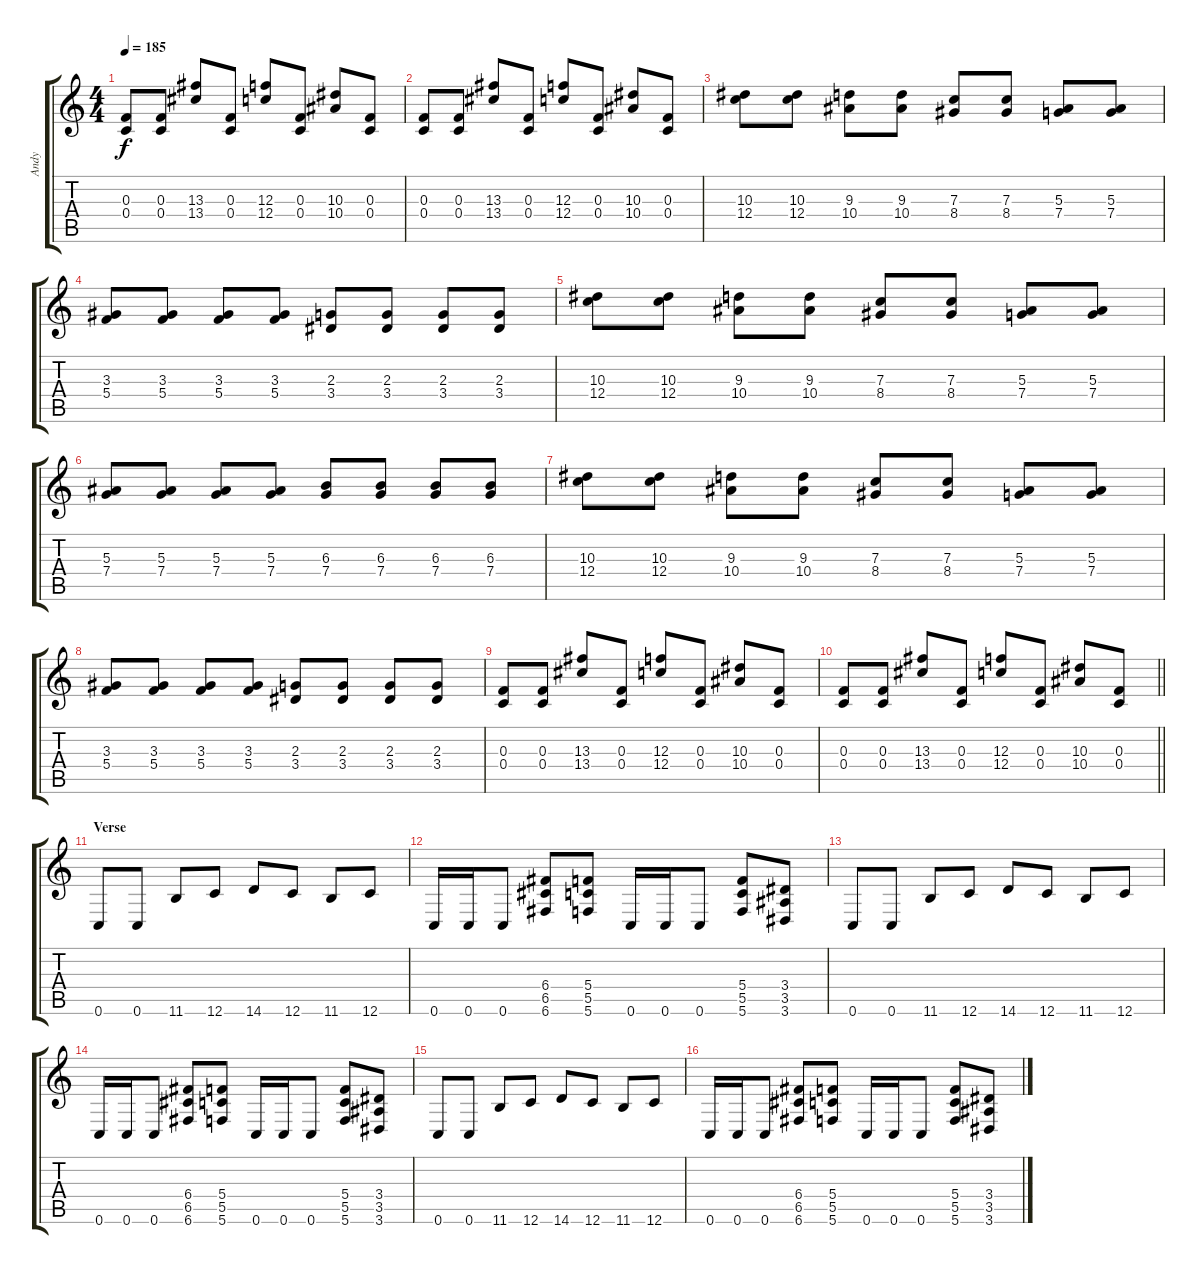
\track ("Andy" "Andy") {instrument distortionguitar}
\staff {score tabs}
\tuning (D4 A3 F3 C3 G2 C2) {hide}
\ts (4 4)
\tempo 185
\clef g2
\ks c
(0.3 0.4).8{dy f} (0.3 0.4).8 (13.3 13.4).8 (0.3 0.4).8 (12.3 12.4).8 (0.3 0.4).8 (10.3 10.4).8 (0.3 0.4).8 |
(0.3 0.4).8 (0.3 0.4).8 (13.3 13.4).8 (0.3 0.4).8 (12.3 12.4).8 (0.3 0.4).8 (10.3 10.4).8 (0.3 0.4).8 |
(10.3 12.4).8 (10.3 12.4).8 (9.3 10.4).8 (9.3 10.4).8 (7.3 8.4).8 (7.3 8.4).8 (5.3 7.4).8 (5.3 7.4).8 |
(3.3 5.4).8 (3.3 5.4).8 (3.3 5.4).8 (3.3 5.4).8 (2.3 3.4).8 (2.3 3.4).8 (2.3 3.4).8 (2.3 3.4).8 |
(10.3 12.4).8 (10.3 12.4).8 (9.3 10.4).8 (9.3 10.4).8 (7.3 8.4).8 (7.3 8.4).8 (5.3 7.4).8 (5.3 7.4).8 |
(5.3 7.4).8 (5.3 7.4).8 (5.3 7.4).8 (5.3 7.4).8 (6.3 7.4).8 (6.3 7.4).8 (6.3 7.4).8 (6.3 7.4).8 |
(10.3 12.4).8 (10.3 12.4).8 (9.3 10.4).8 (9.3 10.4).8 (7.3 8.4).8 (7.3 8.4).8 (5.3 7.4).8 (5.3 7.4).8 |
(3.3 5.4).8 (3.3 5.4).8 (3.3 5.4).8 (3.3 5.4).8 (2.3 3.4).8 (2.3 3.4).8 (2.3 3.4).8 (2.3 3.4).8 |
(0.3 0.4).8 (0.3 0.4).8 (13.3 13.4).8 (0.3 0.4).8 (12.3 12.4).8 (0.3 0.4).8 (10.3 10.4).8 (0.3 0.4).8 |
\barLineRight lightlight
(0.3 0.4).8 (0.3 0.4).8 (13.3 13.4).8 (0.3 0.4).8 (12.3 12.4).8 (0.3 0.4).8 (10.3 10.4).8 (0.3 0.4).8 |
\section ("" "Verse")
0.6.8 0.6.8 11.6.8 12.6.8 14.6.8 12.6.8 11.6.8 12.6.8 |
0.6.16 0.6.16 0.6.8 (6.4 6.5 6.6).8 (5.4 5.5 5.6).8 0.6.16 0.6.16 0.6.8 (5.4 5.5 5.6).8 (3.4 3.5 3.6).8 |
0.6.8 0.6.8 11.6.8 12.6.8 14.6.8 12.6.8 11.6.8 12.6.8 |
0.6.16 0.6.16 0.6.8 (6.4 6.5 6.6).8 (5.4 5.5 5.6).8 0.6.16 0.6.16 0.6.8 (5.4 5.5 5.6).8 (3.4 3.5 3.6).8 |
0.6.8 0.6.8 11.6.8 12.6.8 14.6.8 12.6.8 11.6.8 12.6.8 |
0.6.16 0.6.16 0.6.8 (6.4 6.5 6.6).8 (5.4 5.5 5.6).8 0.6.16 0.6.16 0.6.8 (5.4 5.5 5.6).8 (3.4 3.5 3.6).8
